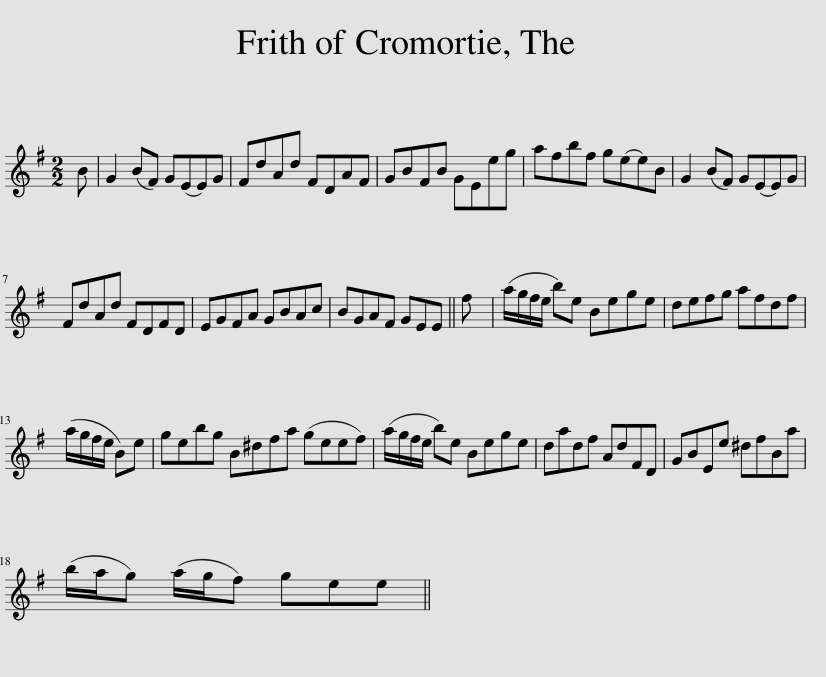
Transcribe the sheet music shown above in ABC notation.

X:1
L:1/8
M:2/2
I:linebreak $
K:Emin
V:1 treble
V:1
 B | G2 (BF) G(EE)G | FdAd FDAF | GBFB GEeg | afbf g(ee)B | %5
 G2 (BF) G(EE)G |$ FdAd FDFD | EGFA GBAc | BGAF GEE || f | %10
 (a/g/f/e/ b)e Bege | defg afdf |$ (a/g/f/e/ B)e | gebg B^dfa (geef) | (a/g/f/e/ b)e Bege | %15
 dadf AdFD | GBEe ^dfBa |$ (b/a/g) (a/g/f) gee || %18
